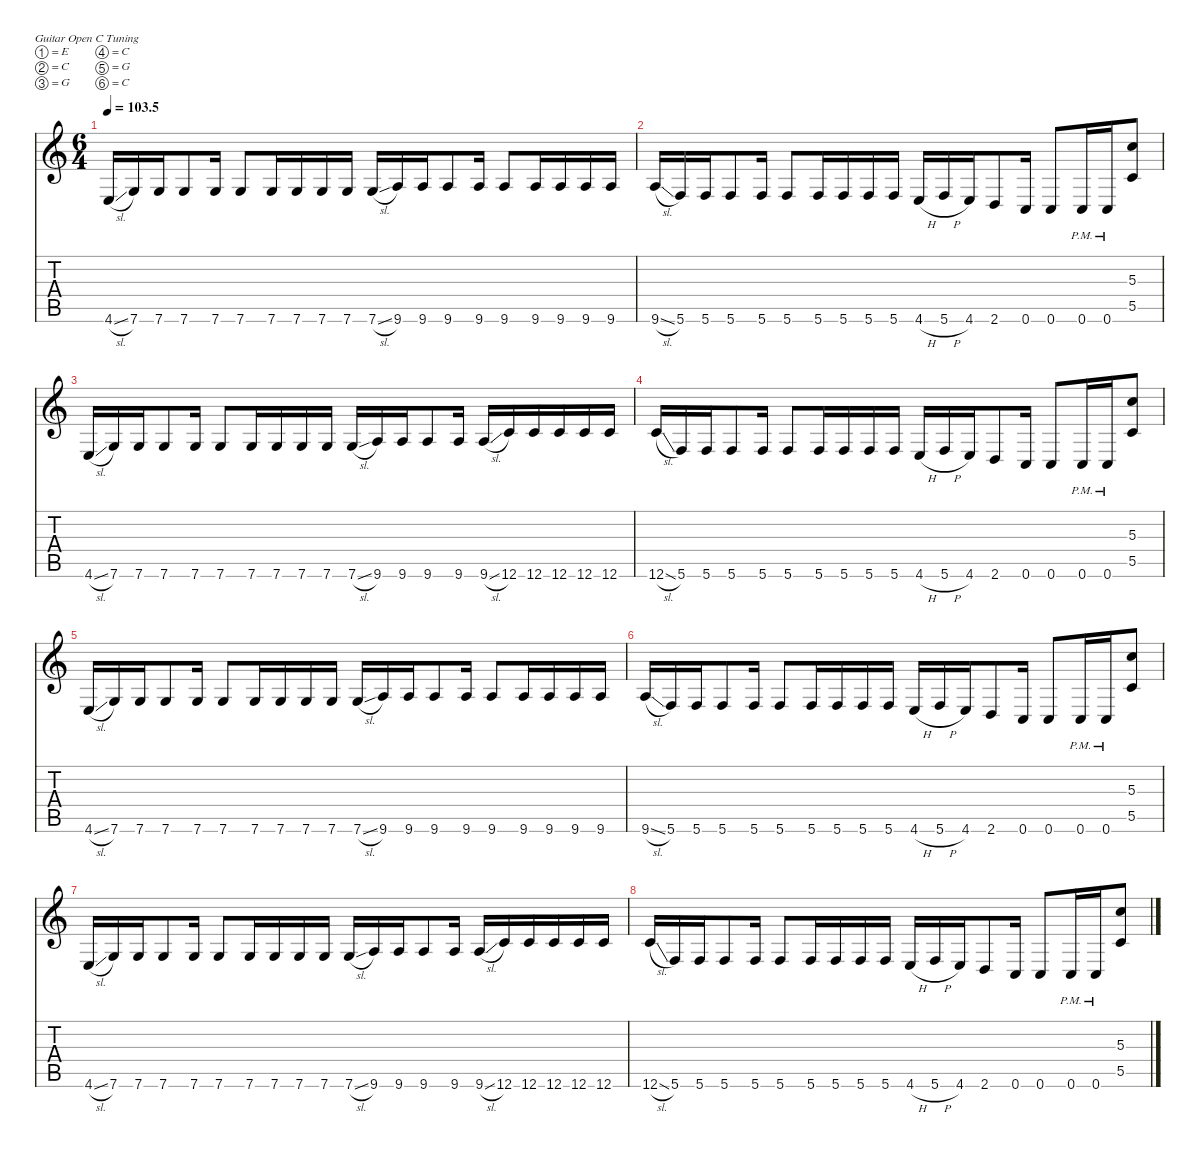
\defaultSystemsLayout 4
\hideDynamics
\bracketExtendMode nobrackets
\singleTrackTrackNamePolicy hidden
\multiTrackTrackNamePolicy hidden
\firstSystemTrackNameMode fullname
\firstSystemTrackNameOrientation horizontal
\otherSystemsTrackNameOrientation horizontal
\track ("Devin Townsend" "s.guit.") {mute instrument acousticguitarsteel}
\staff {score tabs}
\tuning (E4 C4 G3 C3 G2 C2)
\ts (6 4)
\beaming (8 3 3 3 3)
\tempo
103.5
\accidentals auto
\clef g2
\ottava regular
\simile none
\ks c
4.6{sl}.16{dy f instrument acousticguitarsteel beam Up} 7.6.16{beam Up} 7.6.16{beam Up} 7.6.8{beam Up} 7.6.16{beam Up} 7.6.8{beam Up} 7.6.16{beam Up} 7.6.16{beam Up} 7.6.16{beam Up} 7.6.16{beam Up} 7.6{sl}.16{beam Up} 9.6.16{beam Up} 9.6.16{beam Up} 9.6.8{beam Up} 9.6.16{beam Up} 9.6.8{beam Up} 9.6.16{beam Up} 9.6.16{beam Up} 9.6.16{beam Up} 9.6.16{beam Up} |
9.6{sl}.16{beam Up} 5.6.16{beam Up} 5.6.16{beam Up} 5.6.8{beam Up} 5.6.16{beam Up} 5.6.8{beam Up} 5.6.16{beam Up} 5.6.16{beam Up} 5.6.16{beam Up} 5.6.16{beam Up} 4.6{h}.16{beam Up} 5.6{h}.16{beam Up} 4.6.16{beam Up} 2.6.8{beam Up} 0.6.16{beam Up} 0.6.8{beam Up} 0.6{pm}.16{beam Up} 0.6{pm}.16{beam Up} (5.3 5.5).8{beam Up} |
4.6{sl}.16{beam Up} 7.6.16{beam Up} 7.6.16{beam Up} 7.6.8{beam Up} 7.6.16{beam Up} 7.6.8{beam Up} 7.6.16{beam Up} 7.6.16{beam Up} 7.6.16{beam Up} 7.6.16{beam Up} 7.6{sl}.16{beam Up} 9.6.16{beam Up} 9.6.16{beam Up} 9.6.8{beam Up} 9.6.16{beam Up} 9.6{sl}.16{beam Up} 12.6.16{beam Up} 12.6.16{beam Up} 12.6.16{beam Up} 12.6.16{beam Up} 12.6.16{beam Up} |
12.6{sl}.16{beam Up} 5.6.16{beam Up} 5.6.16{beam Up} 5.6.8{beam Up} 5.6.16{beam Up} 5.6.8{beam Up} 5.6.16{beam Up} 5.6.16{beam Up} 5.6.16{beam Up} 5.6.16{beam Up} 4.6{h}.16{beam Up} 5.6{h}.16{beam Up} 4.6.16{beam Up} 2.6.8{beam Up} 0.6.16{beam Up} 0.6.8{beam Up} 0.6{pm}.16{beam Up} 0.6{pm}.16{beam Up} (5.3 5.5).8{beam Up} |
4.6{sl}.16{beam Up} 7.6.16{beam Up} 7.6.16{beam Up} 7.6.8{beam Up} 7.6.16{beam Up} 7.6.8{beam Up} 7.6.16{beam Up} 7.6.16{beam Up} 7.6.16{beam Up} 7.6.16{beam Up} 7.6{sl}.16{beam Up} 9.6.16{beam Up} 9.6.16{beam Up} 9.6.8{beam Up} 9.6.16{beam Up} 9.6.8{beam Up} 9.6.16{beam Up} 9.6.16{beam Up} 9.6.16{beam Up} 9.6.16{beam Up} |
9.6{sl}.16{beam Up} 5.6.16{beam Up} 5.6.16{beam Up} 5.6.8{beam Up} 5.6.16{beam Up} 5.6.8{beam Up} 5.6.16{beam Up} 5.6.16{beam Up} 5.6.16{beam Up} 5.6.16{beam Up} 4.6{h}.16{beam Up} 5.6{h}.16{beam Up} 4.6.16{beam Up} 2.6.8{beam Up} 0.6.16{beam Up} 0.6.8{beam Up} 0.6{pm}.16{beam Up} 0.6{pm}.16{beam Up} (5.3 5.5).8{beam Up} |
4.6{sl}.16{beam Up} 7.6.16{beam Up} 7.6.16{beam Up} 7.6.8{beam Up} 7.6.16{beam Up} 7.6.8{beam Up} 7.6.16{beam Up} 7.6.16{beam Up} 7.6.16{beam Up} 7.6.16{beam Up} 7.6{sl}.16{beam Up} 9.6.16{beam Up} 9.6.16{beam Up} 9.6.8{beam Up} 9.6.16{beam Up} 9.6{sl}.16{beam Up} 12.6.16{beam Up} 12.6.16{beam Up} 12.6.16{beam Up} 12.6.16{beam Up} 12.6.16{beam Up} |
12.6{sl}.16{beam Up} 5.6.16{beam Up} 5.6.16{beam Up} 5.6.8{beam Up} 5.6.16{beam Up} 5.6.8{beam Up} 5.6.16{beam Up} 5.6.16{beam Up} 5.6.16{beam Up} 5.6.16{beam Up} 4.6{h}.16{beam Up} 5.6{h}.16{beam Up} 4.6.16{beam Up} 2.6.8{beam Up} 0.6.16{beam Up} 0.6.8{beam Up} 0.6{pm}.16{beam Up} 0.6{pm}.16{beam Up} (5.3 5.5).8{beam Up}
